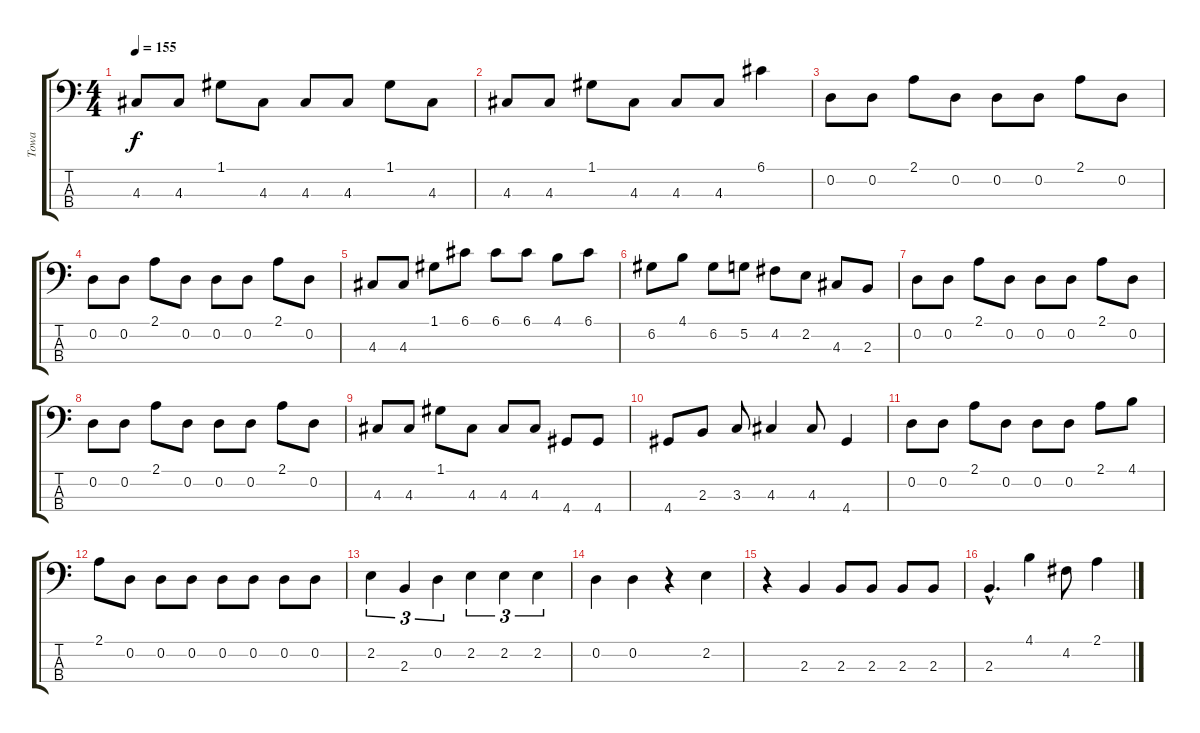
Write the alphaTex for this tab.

\track ("Towa" "Towa") {instrument electricbasspick}
\staff {score tabs}
\tuning (G2 D2 A1 E1) {hide}
\ts (4 4)
\tempo 155
\clef f4
\ks c
4.3.8{dy f} 4.3.8 1.1.8 4.3.8 4.3.8 4.3.8 1.1.8 4.3.8 |
4.3.8 4.3.8 1.1.8 4.3.8 4.3.8 4.3.8 6.1.4 |
0.2.8 0.2.8 2.1.8 0.2.8 0.2.8 0.2.8 2.1.8 0.2.8 |
0.2.8 0.2.8 2.1.8 0.2.8 0.2.8 0.2.8 2.1.8 0.2.8 |
4.3.8 4.3.8 1.1.8 6.1.8 6.1.8 6.1.8 4.1.8 6.1.8 |
6.2.8 4.1.8 6.2.8 5.2.8 4.2.8 2.2.8 4.3.8 2.3.8 |
0.2.8 0.2.8 2.1.8 0.2.8 0.2.8 0.2.8 2.1.8 0.2.8 |
0.2.8 0.2.8 2.1.8 0.2.8 0.2.8 0.2.8 2.1.8 0.2.8 |
4.3.8 4.3.8 1.1.8 4.3.8 4.3.8 4.3.8 4.4.8 4.4.8 |
4.4.8 2.3.8 3.3.8 4.3.4 4.3.8 4.4.4 |
0.2.8 0.2.8 2.1.8 0.2.8 0.2.8 0.2.8 2.1.8 4.1.8 |
2.1.8 0.2.8 0.2.8 0.2.8 0.2.8 0.2.8 0.2.8 0.2.8 |
2.2.4{tu (3 2)} 2.3.4{tu (3 2)} 0.2.4{tu (3 2)} 2.2.4{tu (3 2)} 2.2.4{tu (3 2)} 2.2.4{tu (3 2)} |
0.2.4 0.2.4 r.4 2.2.4 |
r.4 2.3.4 2.3.8 2.3.8 2.3.8 2.3.8 |
2.3{hac}.4{d} 4.1.4 4.2.8 2.1.4
